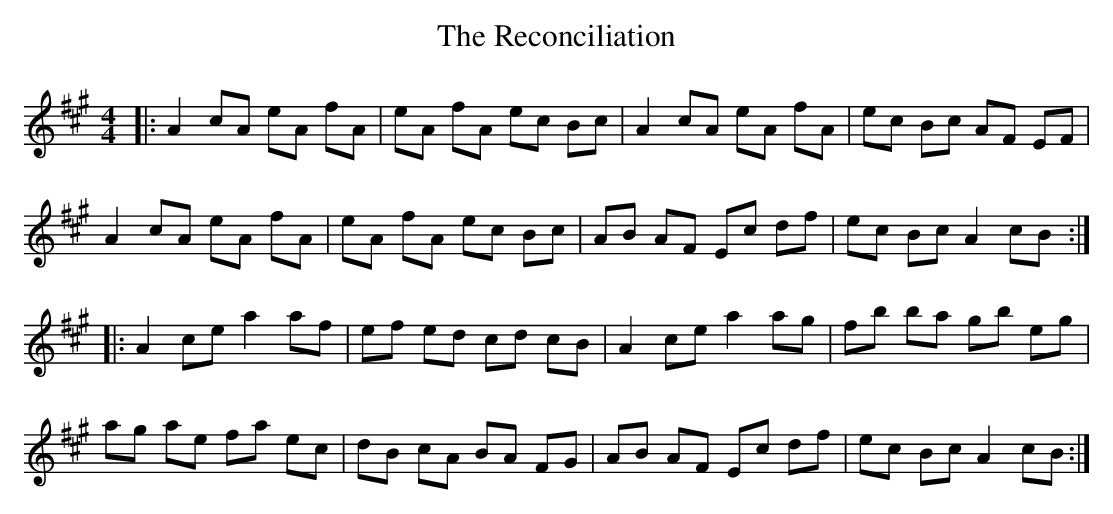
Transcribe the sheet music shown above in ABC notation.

X:1
T: The Reconciliation
M: 4/4
L: 1/8
K: Amaj
|:A2cA eA fA|eA fA ec Bc|A2cA eA fA|ec Bc AF EF|
A2cA eA fA|eA fA ec Bc|AB AF Ec df|ec Bc A2 cB:|
|:A2ce a2af|ef ed cd cB|A2ce a2ag|fb ba gb eg|
ag ae fa ec|dB cA BA FG|AB AF Ec df|ec Bc A2 cB:|
